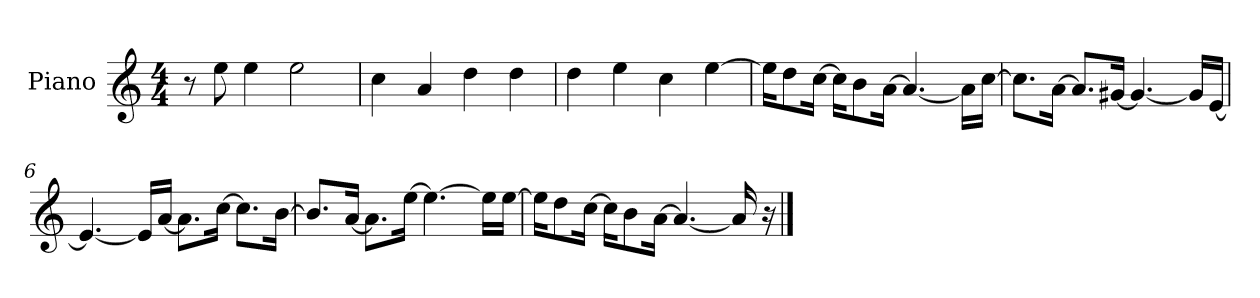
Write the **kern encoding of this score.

**kern
*part1
*staff1
*I"Piano
*I'P-no
*clefG2
*k[]
*M4/4
*MM90
=1
8r
8ee\
4ee\
2ee\
=2
4cc\
4a/
4dd\
4dd\
=3
4dd\
4ee\
4cc\
[4ee\
=4
16ee\KL]
8dd\
[16cc\Jk
16cc\KL]
8b\
[16a\Jk
4.a/_
16a\LL]
[16cc\JJ
=5
8.cc\L]
[16a\Jk
8.a/L]
[16g#X/Jk
4.g#/_
16g#/LL]
[16e/JJ
!!LO:LB:g=z
=6
4.e/_
16e/LL]
[16a/JJ
8.a\L]
[16cc\Jk
8.cc\L]
[16b\Jk
=7
8.b/L]
[16a/Jk
8.a\L]
[16ee\Jk
4.ee\_
16ee\LL]
[16ee\JJ
=8
16ee\KL]
8dd\
[16cc\Jk
16cc\KL]
8b\
[16a\Jk
4.a/_
16a/]
16r
==
*-
